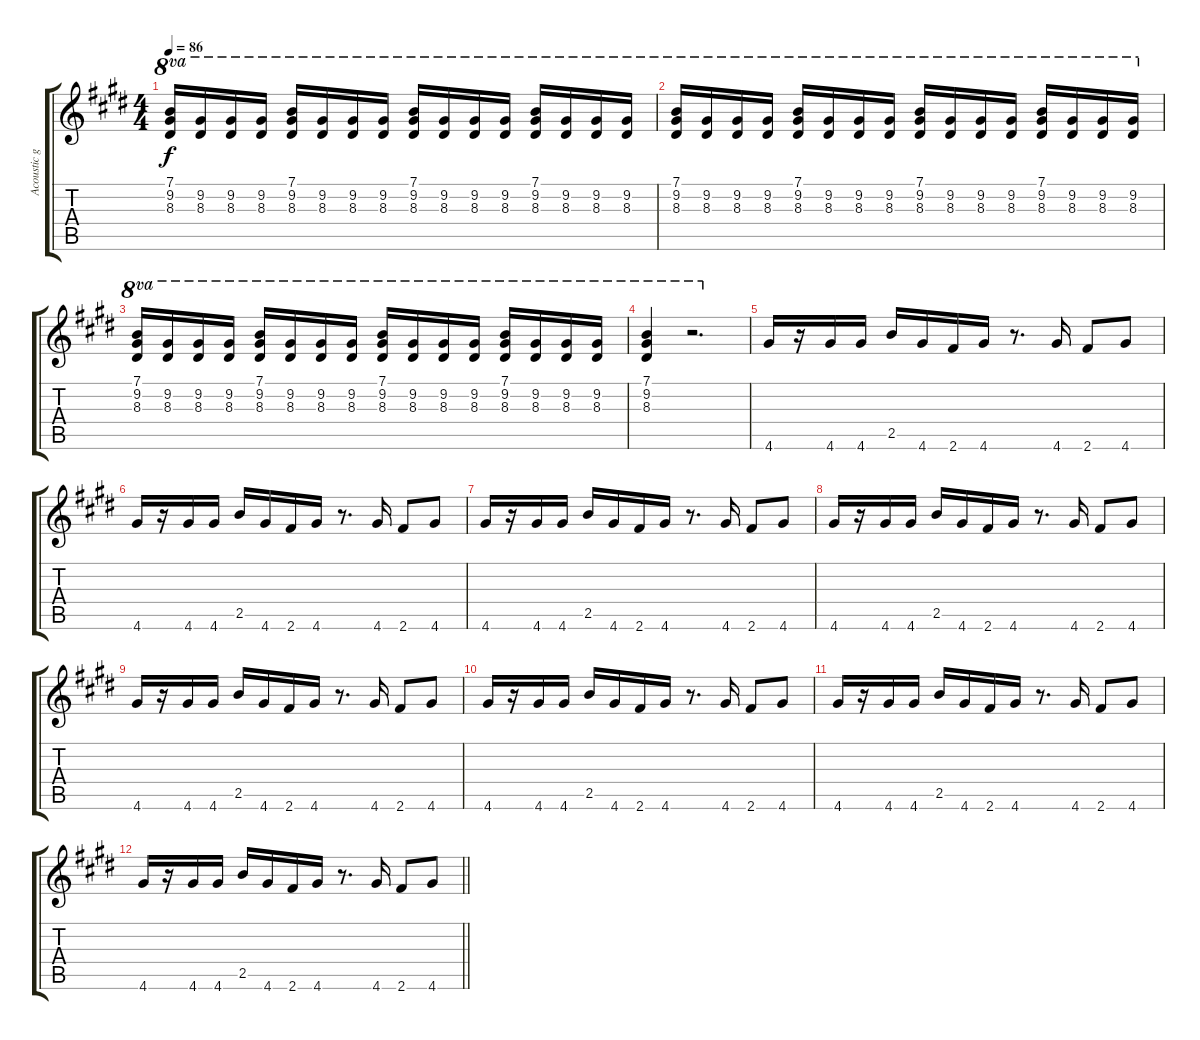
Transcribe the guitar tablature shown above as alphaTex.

\track ("Acoustic guitar" "Acoustic g") {instrument acousticguitarsteel}
\staff {score tabs}
\tuning (E4 B3 G3 D3 A2 E2) {hide}
\ts (4 4)
\tempo 86
\clef g2
\ks e
(7.1 9.2 8.3).16{ot 8va dy f} (9.2 8.3).16{ot 8va} (9.2 8.3).16{ot 8va} (9.2 8.3).16{ot 8va} (7.1 9.2 8.3).16{ot 8va} (9.2 8.3).16{ot 8va} (9.2 8.3).16{ot 8va} (9.2 8.3).16{ot 8va} (7.1 9.2 8.3).16{ot 8va} (9.2 8.3).16{ot 8va} (9.2 8.3).16{ot 8va} (9.2 8.3).16{ot 8va} (7.1 9.2 8.3).16{ot 8va} (9.2 8.3).16{ot 8va} (9.2 8.3).16{ot 8va} (9.2 8.3).16{ot 8va} |
(7.1 9.2 8.3).16{ot 8va} (9.2 8.3).16{ot 8va} (9.2 8.3).16{ot 8va} (9.2 8.3).16{ot 8va} (7.1 9.2 8.3).16{ot 8va} (9.2 8.3).16{ot 8va} (9.2 8.3).16{ot 8va} (9.2 8.3).16{ot 8va} (7.1 9.2 8.3).16{ot 8va} (9.2 8.3).16{ot 8va} (9.2 8.3).16{ot 8va} (9.2 8.3).16{ot 8va} (7.1 9.2 8.3).16{ot 8va} (9.2 8.3).16{ot 8va} (9.2 8.3).16{ot 8va} (9.2 8.3).16{ot 8va} |
(7.1 9.2 8.3).16{ot 8va} (9.2 8.3).16{ot 8va} (9.2 8.3).16{ot 8va} (9.2 8.3).16{ot 8va} (7.1 9.2 8.3).16{ot 8va} (9.2 8.3).16{ot 8va} (9.2 8.3).16{ot 8va} (9.2 8.3).16{ot 8va} (7.1 9.2 8.3).16{ot 8va} (9.2 8.3).16{ot 8va} (9.2 8.3).16{ot 8va} (9.2 8.3).16{ot 8va} (7.1 9.2 8.3).16{ot 8va} (9.2 8.3).16{ot 8va} (9.2 8.3).16{ot 8va} (9.2 8.3).16{ot 8va} |
(7.1 9.2 8.3).4{ot 8va} r.2{d ot 8va} |
4.6.16{ot 8vb} r.16{ot 8vb} 4.6.16{ot 8vb} 4.6.16{ot 8vb} 2.5.16{ot 8vb} 4.6.16{ot 8vb} 2.6.16{ot 8vb} 4.6.16{ot 8vb} r.8{d ot 8vb} 4.6.16{ot 8vb} 2.6.8{ot 8vb} 4.6.8{ot 8vb} |
4.6.16{ot 8vb} r.16{ot 8vb} 4.6.16{ot 8vb} 4.6.16{ot 8vb} 2.5.16{ot 8vb} 4.6.16{ot 8vb} 2.6.16{ot 8vb} 4.6.16{ot 8vb} r.8{d ot 8vb} 4.6.16{ot 8vb} 2.6.8{ot 8vb} 4.6.8{ot 8vb} |
4.6.16{ot 8vb} r.16{ot 8vb} 4.6.16{ot 8vb} 4.6.16{ot 8vb} 2.5.16{ot 8vb} 4.6.16{ot 8vb} 2.6.16{ot 8vb} 4.6.16{ot 8vb} r.8{d ot 8vb} 4.6.16{ot 8vb} 2.6.8{ot 8vb} 4.6.8{ot 8vb} |
4.6.16{ot 8vb} r.16{ot 8vb} 4.6.16{ot 8vb} 4.6.16{ot 8vb} 2.5.16{ot 8vb} 4.6.16{ot 8vb} 2.6.16{ot 8vb} 4.6.16{ot 8vb} r.8{d ot 8vb} 4.6.16{ot 8vb} 2.6.8{ot 8vb} 4.6.8{ot 8vb} |
4.6.16{ot 8vb} r.16{ot 8vb} 4.6.16{ot 8vb} 4.6.16{ot 8vb} 2.5.16{ot 8vb} 4.6.16{ot 8vb} 2.6.16{ot 8vb} 4.6.16{ot 8vb} r.8{d ot 8vb} 4.6.16{ot 8vb} 2.6.8{ot 8vb} 4.6.8{ot 8vb} |
4.6.16{ot 8vb} r.16{ot 8vb} 4.6.16{ot 8vb} 4.6.16{ot 8vb} 2.5.16{ot 8vb} 4.6.16{ot 8vb} 2.6.16{ot 8vb} 4.6.16{ot 8vb} r.8{d ot 8vb} 4.6.16{ot 8vb} 2.6.8{ot 8vb} 4.6.8{ot 8vb} |
4.6.16{ot 8vb} r.16{ot 8vb} 4.6.16{ot 8vb} 4.6.16{ot 8vb} 2.5.16{ot 8vb} 4.6.16{ot 8vb} 2.6.16{ot 8vb} 4.6.16{ot 8vb} r.8{d ot 8vb} 4.6.16{ot 8vb} 2.6.8{ot 8vb} 4.6.8{ot 8vb} |
\barLineRight lightlight
4.6.16{ot 8vb} r.16{ot 8vb} 4.6.16{ot 8vb} 4.6.16{ot 8vb} 2.5.16{ot 8vb} 4.6.16{ot 8vb} 2.6.16{ot 8vb} 4.6.16{ot 8vb} r.8{d ot 8vb} 4.6.16{ot 8vb} 2.6.8{ot 8vb} 4.6.8{ot 8vb}
